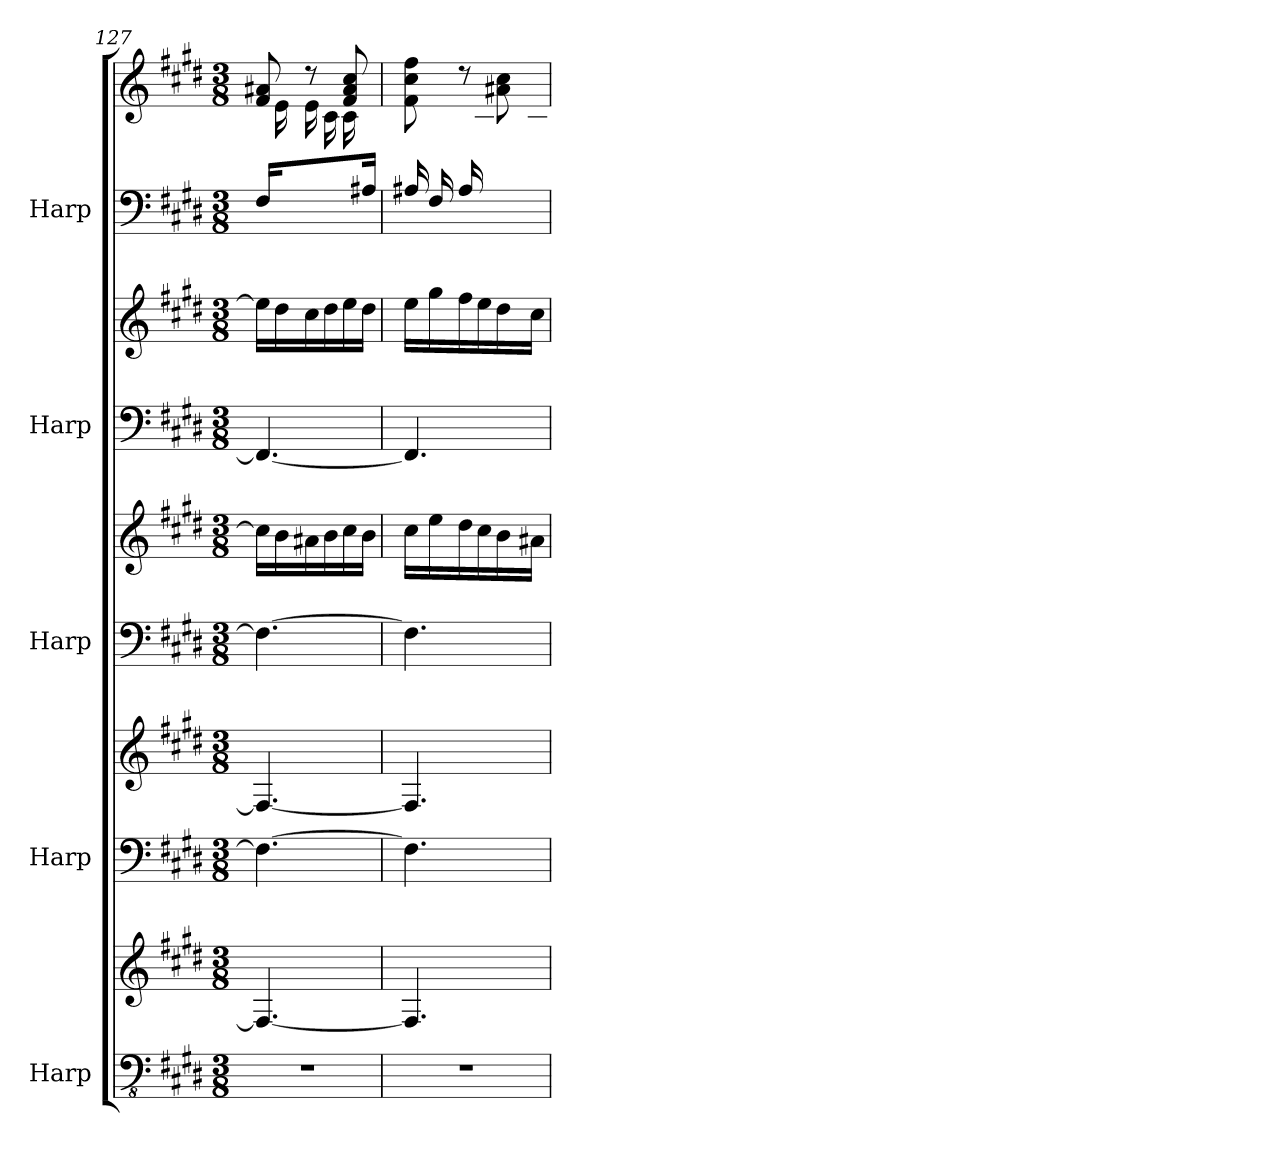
**kern	**kern	**kern	**kern	**kern	**kern	**kern	**kern	**kern	**kern
*part5	*part5	*part4	*part4	*part3	*part3	*part2	*part2	*part1	*part1
*staff10	*staff9	*staff8	*staff7	*staff6	*staff5	*staff4	*staff3	*staff2	*staff1
*I"Harp	*	*I"Harp	*	*I"Harp	*	*I"Harp	*	*I"Harp	*
*I'Hp	*	*I'Hp	*	*I'Hp	*	*I'Hp	*	*I'Hp	*
*clefFv4	*clefG2	*clefF4	*clefG2	*clefF4	*clefG2	*clefF4	*clefG2	*clefF4	*clefG2
*k[f#c#g#d#]	*k[f#c#g#d#]	*k[f#c#g#d#]	*k[f#c#g#d#]	*k[f#c#g#d#]	*k[f#c#g#d#]	*k[f#c#g#d#]	*k[f#c#g#d#]	*k[f#c#g#d#]	*k[f#c#g#d#]
*M3/8	*M3/8	*M3/8	*M3/8	*M3/8	*M3/8	*M3/8	*M3/8	*M3/8	*M3/8
=127	=127	=127	=127	=127	=127	=127	=127	=127	=127
*	*	*	*	*	*	*	*	*	*^
4.r	4.F#/_	4.F#\_	4.F#/_	4.F#\_	16cc#\LL]	4.FF#/_	16ee\LL]	16F#/LL	8f#/ 8a#X/	16ryy
.	.	.	.	.	16b\	.	16dd#\	4ryy	.	16e\
.	.	.	.	.	16a#X\	.	16cc#\	.	8r	16e\
.	.	.	.	.	16b\	.	16dd#\	.	.	16c#\
.	.	.	.	.	16cc#\	.	16ee\	.	8f#/ 8a#/ 8cc#/	16c#\
.	.	.	.	.	16b\JJ	.	16dd#\JJ	16A#X/JJ	.	16ryy
!!LO:PB:g=z	!!
=128	=128	=128	=128	=128	=128	=128	=128	=128	=128	=128
4.r	4.F#/]	4.F#\]	4.F#/]	4.F#\]	16cc#\LL	4.FF#/]	16ee\LL	16A#X/LL	8f#\ 8cc#\ 8ff#\	8.ryy
.	.	.	.	.	16ee\	.	16gg#\	16F#/	.	.
.	.	.	.	.	16dd#\	.	16ff#\	16A#/	8r	.
.	.	.	.	.	16cc#\	.	16ee\	8.ryy	.	16c#\
.	.	.	.	.	16b\	.	16dd#\	.	8a#X\ 8cc#\	16f#\
.	.	.	.	.	16a#X\JJ	.	16cc#\JJ	.	.	16c#\JJ
*	*	*	*	*	*	*	*	*	*v	*v
=	=	=	=	=	=	=	=	=	=
*-	*-	*-	*-	*-	*-	*-	*-	*-	*-
